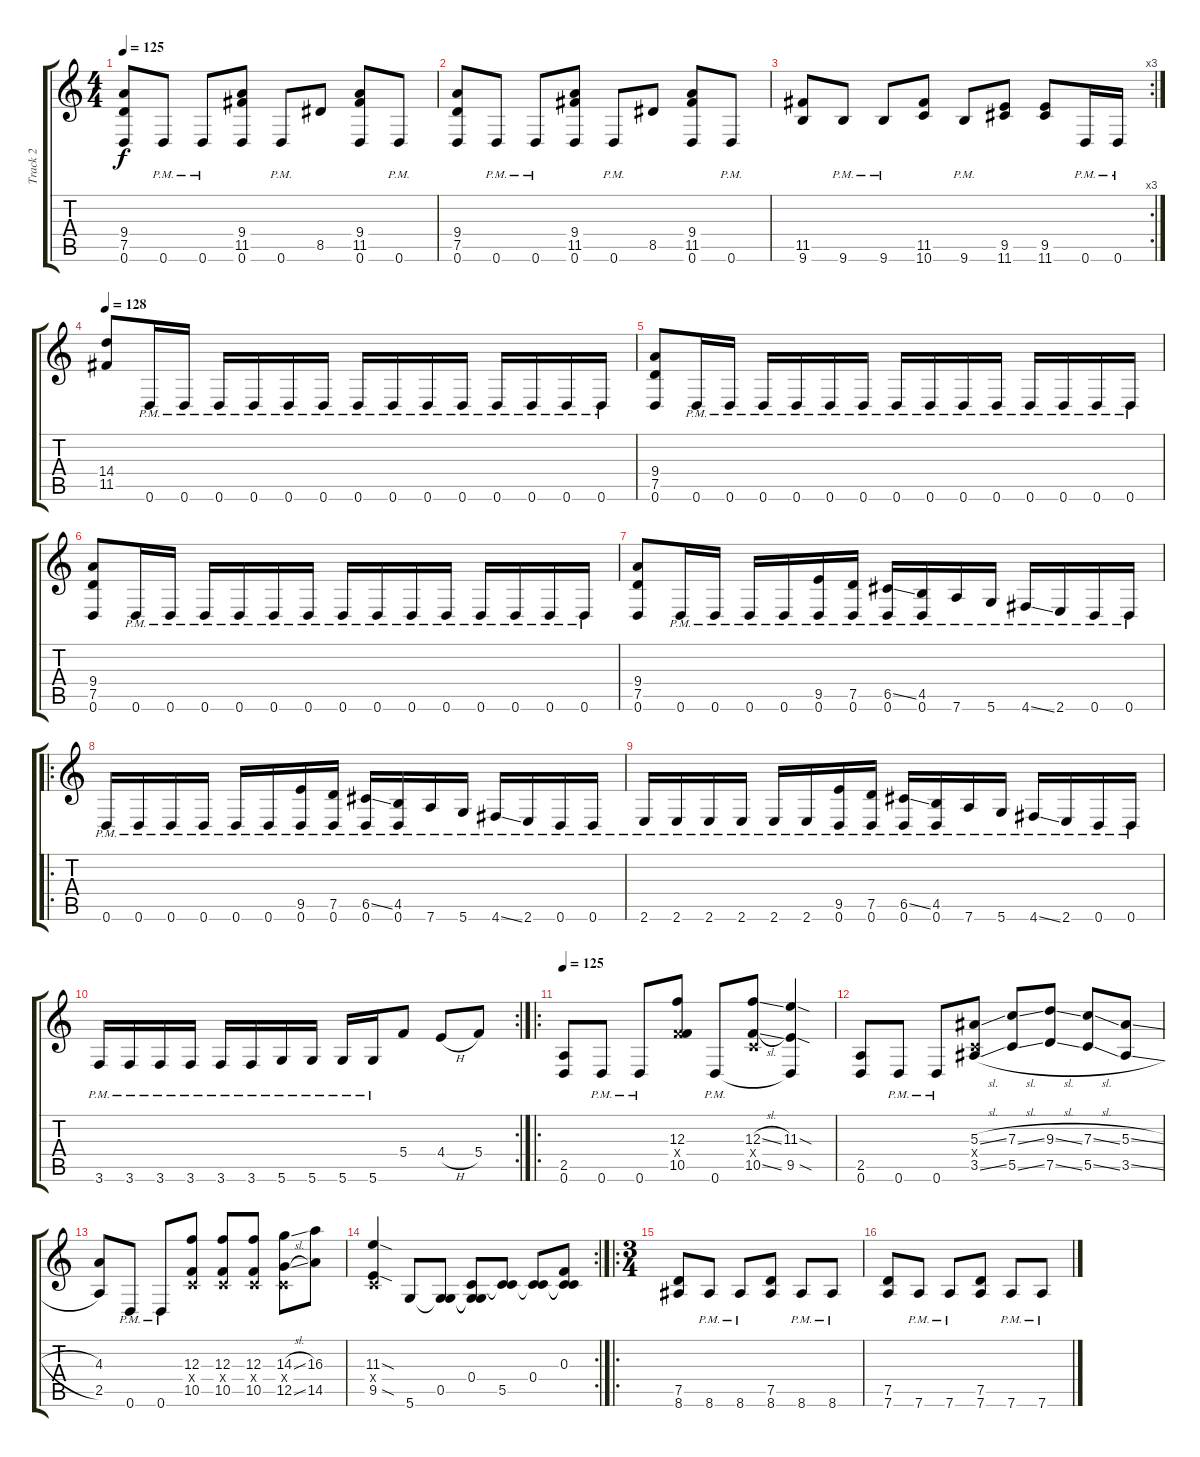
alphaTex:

\track ("Track 2" "Track 2") {instrument distortionguitar}
\staff {score tabs}
\tuning (D4 A3 F3 C3 G2 D2) {hide}
\ts (4 4)
\tempo 125
\clef g2
\ks c
(9.4 7.5 0.6).8{dy f} 0.6{pm}.8 0.6{pm}.8 (9.4 11.5 0.6).8 0.6{pm}.8 8.5.8 (9.4 11.5 0.6).8 0.6{pm}.8 |
(9.4 7.5 0.6).8 0.6{pm}.8 0.6{pm}.8 (9.4 11.5 0.6).8 0.6{pm}.8 8.5.8 (9.4 11.5 0.6).8 0.6{pm}.8 |
\rc 3
(11.5 9.6).8 9.6{pm}.8 9.6{pm}.8 (11.5 10.6).8 9.6{pm}.8 (9.5 11.6).8 (9.5 11.6).8 0.6{pm}.16 0.6{pm}.16 |
\tempo 128
(14.4 11.5).8 0.6{pm}.16 0.6{pm}.16 0.6{pm}.16 0.6{pm}.16 0.6{pm}.16 0.6{pm}.16 0.6{pm}.16 0.6{pm}.16 0.6{pm}.16 0.6{pm}.16 0.6{pm}.16 0.6{pm}.16 0.6{pm}.16 0.6{pm}.16 |
(9.4 7.5 0.6).8 0.6{pm}.16 0.6{pm}.16 0.6{pm}.16 0.6{pm}.16 0.6{pm}.16 0.6{pm}.16 0.6{pm}.16 0.6{pm}.16 0.6{pm}.16 0.6{pm}.16 0.6{pm}.16 0.6{pm}.16 0.6{pm}.16 0.6{pm}.16 |
(9.4 7.5 0.6).8 0.6{pm}.16 0.6{pm}.16 0.6{pm}.16 0.6{pm}.16 0.6{pm}.16 0.6{pm}.16 0.6{pm}.16 0.6{pm}.16 0.6{pm}.16 0.6{pm}.16 0.6{pm}.16 0.6{pm}.16 0.6{pm}.16 0.6{pm}.16 |
(9.4 7.5 0.6).8 0.6{pm}.16 0.6{pm}.16 0.6{pm}.16 0.6{pm}.16 (9.5 0.6{pm}).16 (7.5 0.6{pm}).16 (6.5{ss} 0.6{pm}).16 (4.5 0.6{pm}).16 7.6{pm}.16 5.6{pm}.16 4.6{ss pm}.16 2.6{pm}.16 0.6{pm}.16 0.6{pm}.16 |
\ro
0.6{pm}.16 0.6{pm}.16 0.6{pm}.16 0.6{pm}.16 0.6{pm}.16 0.6{pm}.16 (9.5 0.6{pm}).16 (7.5 0.6{pm}).16 (6.5{ss} 0.6{pm}).16 (4.5 0.6{pm}).16 7.6{pm}.16 5.6{pm}.16 4.6{ss pm}.16 2.6{pm}.16 0.6{pm}.16 0.6{pm}.16 |
2.6{pm}.16 2.6{pm}.16 2.6{pm}.16 2.6{pm}.16 2.6{pm}.16 2.6{pm}.16 (9.5 0.6{pm}).16 (7.5 0.6{pm}).16 (6.5{ss} 0.6{pm}).16 (4.5 0.6{pm}).16 7.6{pm}.16 5.6{pm}.16 4.6{ss pm}.16 2.6{pm}.16 0.6{pm}.16 0.6{pm}.16 |
\rc 2
3.6{pm}.16 3.6{pm}.16 3.6{pm}.16 3.6{pm}.16 3.6{pm}.16 3.6{pm}.16 5.6{pm}.16 5.6{pm}.16 5.6{pm}.16 5.6{pm}.16 5.4.8 4.4{h}.8 5.4.8 |
\ro
\tempo 125
(2.5 0.6).8 0.6{pm}.8 0.6{pm}.8 (12.3 5.4{x} 10.5).8 0.6{pm}.8 (12.3{sl} 0.4{x} 10.5{sl}).8 (11.3{sod} 9.5{sod} 0.6{t}).4 |
(2.5 0.6).8 0.6{pm}.8 0.6{pm}.8 (5.3{sl} 0.4{x} 3.5{sl}).8 (7.3{sl} 5.5{sl}).8 (9.3{sl} 7.5{sl}).8 (7.3{sl} 5.5{sl}).8 (5.3{sl} 3.5{sl}).8 |
(4.3 2.5).8 0.6{pm}.8 0.6{pm}.8 (12.3 0.4{x} 10.5).8 (12.3 0.4{x} 10.5).8 (12.3 0.4{x} 10.5).8 (14.3{sl} 0.4{x} 12.5{sl}).8 (16.3 14.5).8 |
\rc 2
(11.3{sod} 0.4{x} 9.5{sod}).4 5.6.8 (0.5 5.6{t}).8 (0.4 0.5{t} 5.6{t}).8 (0.4{t} 5.5).8 (0.4 5.5{t}).8 (0.3 0.4{t} 5.5{t}).8 |
\ro
\ts (3 4)
(7.5 8.6).8 8.6{pm}.8 8.6{pm}.8 (7.5 8.6).8 8.6{pm}.8 8.6{pm}.8 |
(7.5 7.6).8 7.6{pm}.8 7.6{pm}.8 (7.5 7.6).8 7.6{pm}.8 7.6{pm}.8
